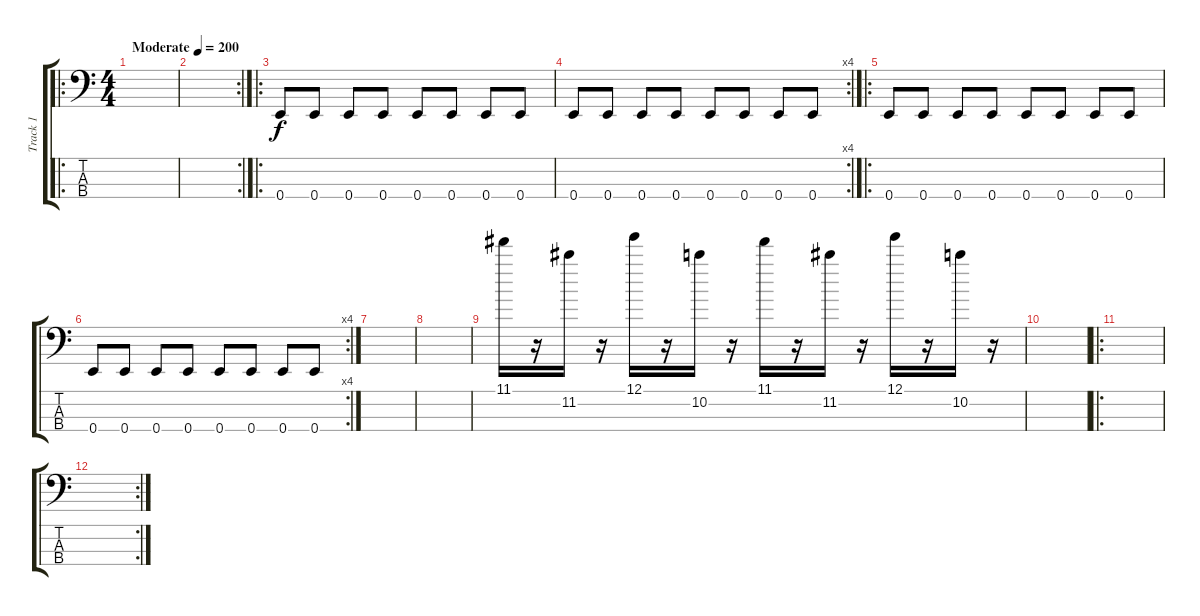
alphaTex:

\track ("Track 1" "Track 1") {instrument distortionguitar}
\staff {score tabs}
\tuning (G2 D2 A1 E1) {hide}
\ro
\ts (4 4)
\tempo (200 "Moderate")
\clef f4
\ks c
|
\rc 2
|
\ro
0.4.8 0.4.8 0.4.8 0.4.8 0.4.8 0.4.8 0.4.8 0.4.8 |
\rc 4
0.4.8 0.4.8 0.4.8 0.4.8 0.4.8 0.4.8 0.4.8 0.4.8 |
\ro
0.4.8 0.4.8 0.4.8 0.4.8 0.4.8 0.4.8 0.4.8 0.4.8 |
\rc 4
0.4.8 0.4.8 0.4.8 0.4.8 0.4.8 0.4.8 0.4.8 0.4.8 |
|
|
11.1.16{ot 15mb} r.16{ot 15mb} 11.2.16{ot 15mb} r.16{ot 15mb} 12.1.16{ot 15mb} r.16{ot 15mb} 10.2.16{ot 15mb} r.16{ot 15mb} 11.1.16{ot 15mb} r.16{ot 15mb} 11.2.16{ot 15mb} r.16{ot 15mb} 12.1.16{ot 15mb} r.16{ot 15mb} 10.2.16{ot 15mb} r.16{ot 15mb} |
|
\ro
|
\rc 2
